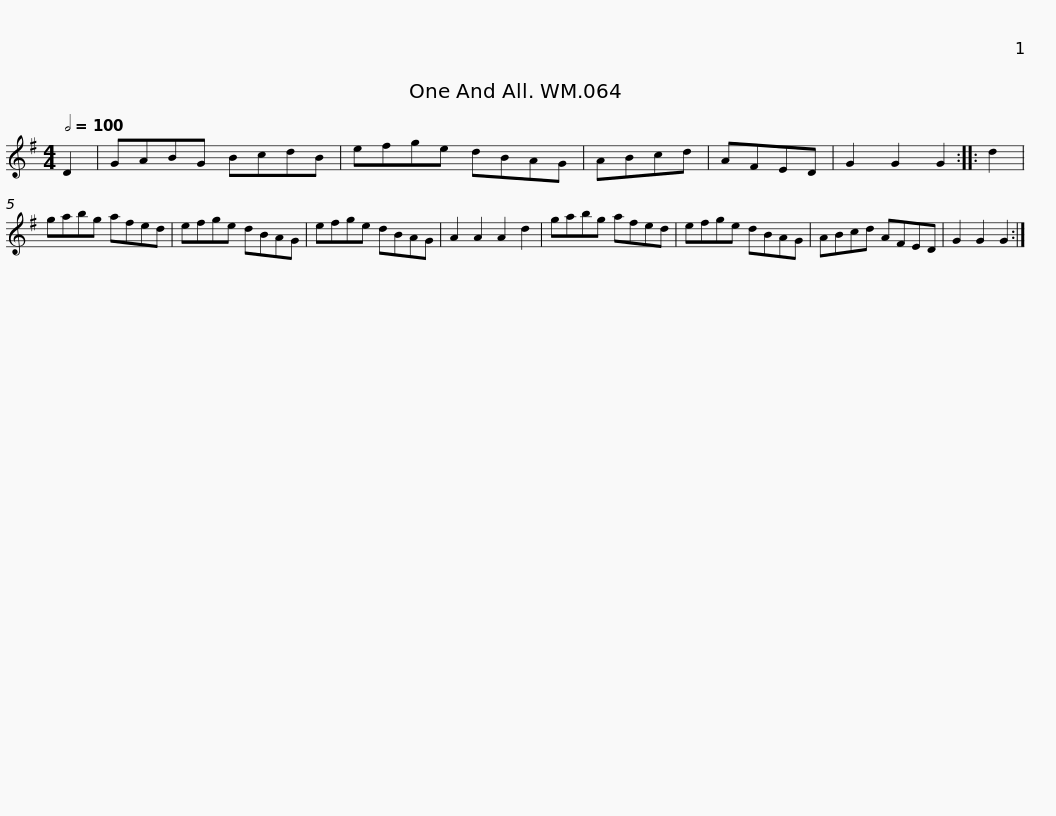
X:1
L:1/8
Q:1/2=100
M:4/4
I:linebreak $
K:G
V:1 treble
V:1
 D2 | GABG BcdB | efge dBAG | ABcd | AFED | %5
 G2 G2 G2 ::$ d2 | gabg afed | efge dBAG | efge dBAG | %10
 A2 A2 A2 d2 |$ gabg afed | efge dBAG | ABcd AFED | G2 G2 G2 :| %15
